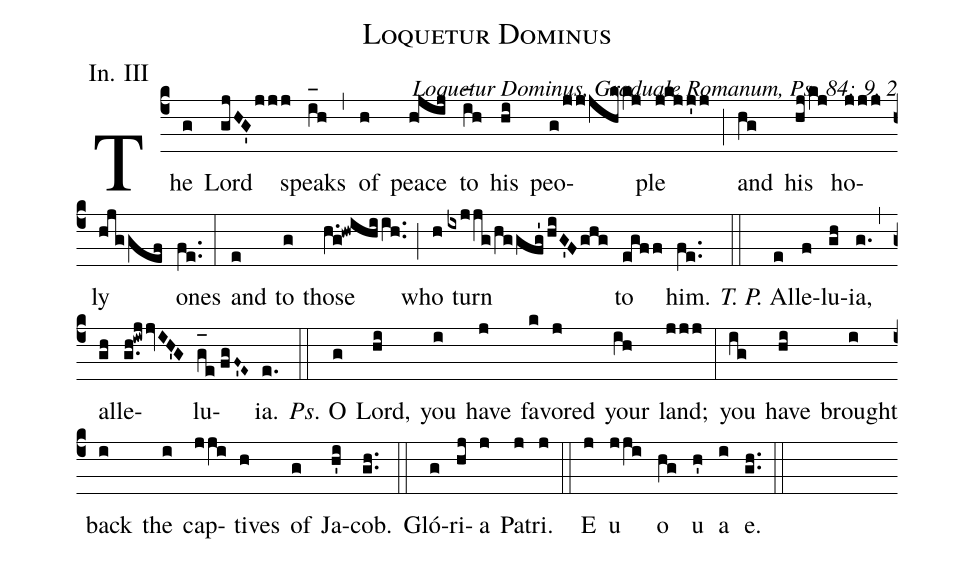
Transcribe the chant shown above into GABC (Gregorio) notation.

name: Loquetur Dominus;
office-part: Introitus;
mode: 3;
annotation: In. III;
commentary: Loquetur Dominus, Graduale Romanum, Ps. 84: 9, 2;
%%
(c4)The(g) Lord(gjHG'jjj) speaks(i_[oh:h]h) (,) of(h) peace(h!jij) to(i_[oh:h]h) his(hi) peo(g/jjjhkkj)ple(jkjj'j) (;)
and(hg) his(hj/kj) ho(jjj)ly(hjggef) ones(fe..) (:) and(e) to(g) those(h.g!hwihiih..) (;) who(h) turn(ixjjg/hggfg'hiG'Fghg) to(egff) him.(fe..) (::) <i>T. P.</i> Al(e)le(f)lu(gh)ia,(g.) (,) al(gh)le(g.h!iwjjvIH'G)lu(g_[oh:h]e//fgF~'E~)ia.(e.) (::) <i>Ps</i>. O(g) Lord,(hi) you(i) have(j) fa(k)vored(j) your(ih) land;(jjj) (:) you(ig) have(hi) brought(i) back(i) the(i) cap(jji)tives(h) of(g) Ja(h'i)cob.(gh..) (::)

Gló(g)ri(hj)a(j) Pa(j)tri.(j) (::) E(j) u(jji) o(hg) u(h') a(i) e.(gh..) (::)
